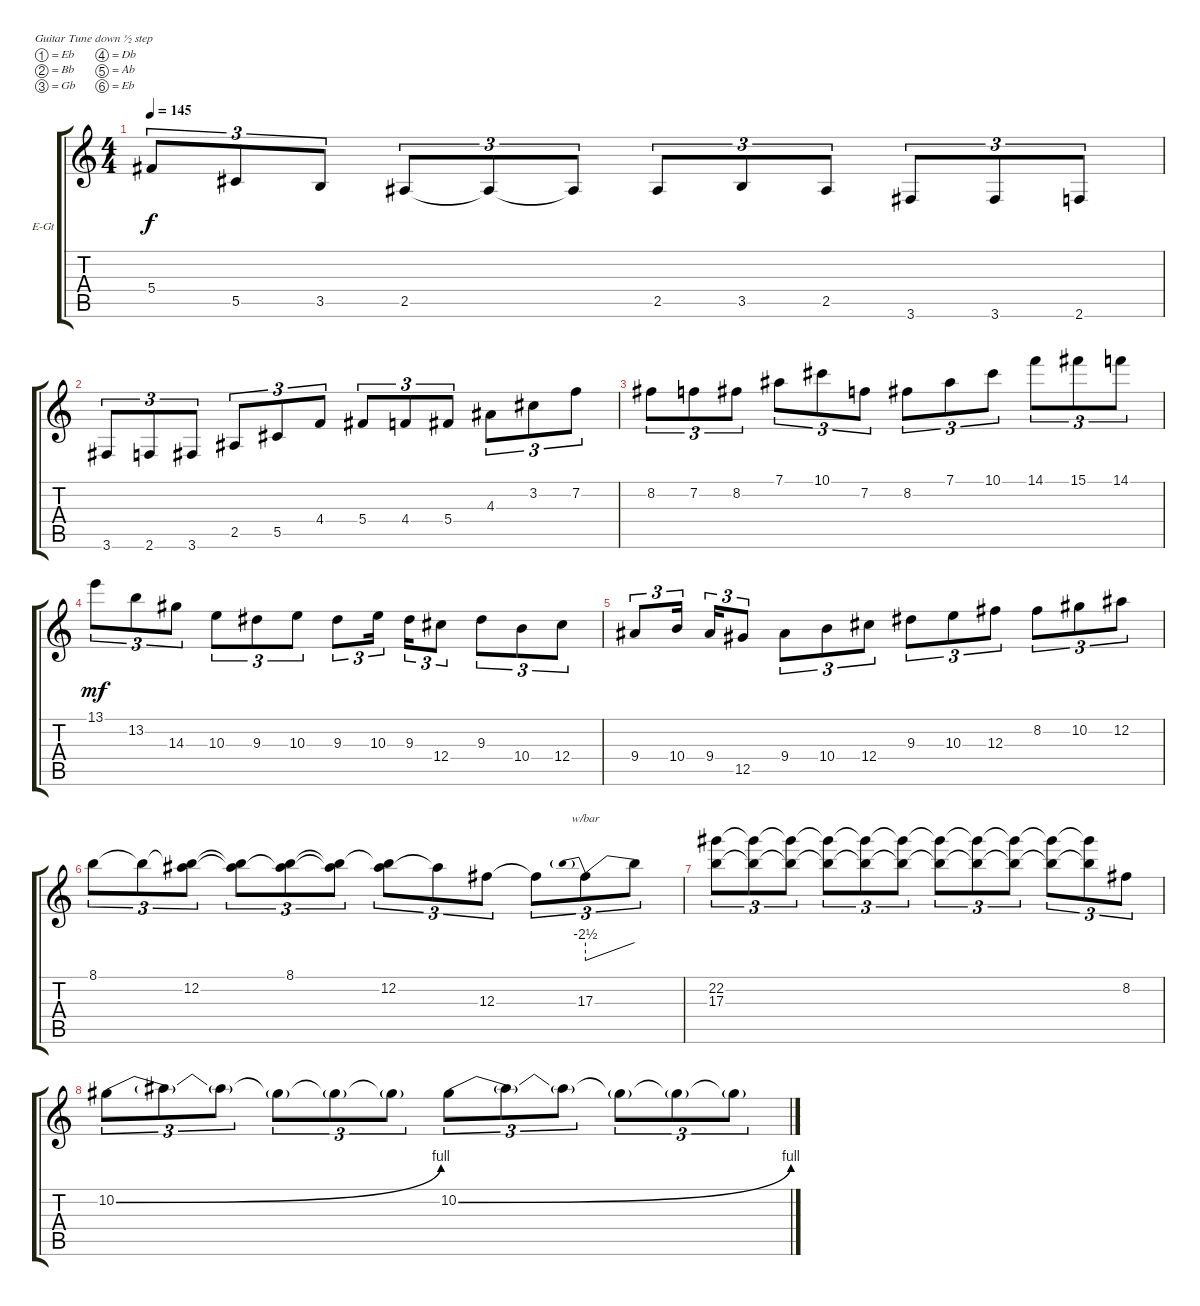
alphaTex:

\bracketExtendMode groupsimilarinstruments
\firstSystemTrackNameOrientation horizontal
\otherSystemsTrackNameOrientation horizontal
\track ("solo" "E-Gt") {instrument distortionguitar}
\staff {score tabs}
\tuning (Eb4 Bb3 Gb3 Db3 Ab2 Eb2)
\ts (4 4)
\tempo 145
\clef g2
\ks c
5.4.8{tu (3 2) dy f} 5.5.8{tu (3 2)} 3.5.8{tu (3 2)} 2.5.8{tu (3 2)} 2.5{t}.8{tu (3 2)} 2.5{t}.8{tu (3 2)} 2.5.8{tu (3 2)} 3.5.8{tu (3 2)} 2.5.8{tu (3 2)} 3.6.8{tu (3 2)} 3.6.8{tu (3 2)} 2.6.8{tu (3 2)} |
3.6.8{tu (3 2)} 2.6.8{tu (3 2)} 3.6.8{tu (3 2)} 2.5.8{tu (3 2)} 5.5.8{tu (3 2)} 4.4.8{tu (3 2)} 5.4.8{tu (3 2)} 4.4.8{tu (3 2)} 5.4.8{tu (3 2)} 4.3.8{tu (3 2)} 3.2.8{tu (3 2)} 7.2.8{tu (3 2)} |
8.2.8{tu (3 2)} 7.2.8{tu (3 2)} 8.2.8{tu (3 2)} 7.1.8{tu (3 2)} 10.1.8{tu (3 2)} 7.2.8{tu (3 2)} 8.2.8{tu (3 2)} 7.1.8{tu (3 2)} 10.1.8{tu (3 2)} 14.1.8{tu (3 2)} 15.1.8{tu (3 2)} 14.1.8{tu (3 2)} |
13.1.8{tu (3 2) dy mf} 13.2.8{tu (3 2)} 14.3.8{tu (3 2)} 10.3.8{tu (3 2)} 9.3.8{tu (3 2)} 10.3.8{tu (3 2)} 9.3.8{tu (3 2)} 10.3.16{tu (3 2)} 9.3.16{tu (3 2)} 12.4.8{tu (3 2)} 9.3.8{tu (3 2)} 10.4.8{tu (3 2)} 12.4.8{tu (3 2)} |
9.4.8{tu (3 2)} 10.4.16{tu (3 2)} 9.4.16{tu (3 2)} 12.5.8{tu (3 2)} 9.4.8{tu (3 2)} 10.4.8{tu (3 2)} 12.4.8{tu (3 2)} 9.3.8{tu (3 2)} 10.3.8{tu (3 2)} 12.3.8{tu (3 2)} 8.2.8{tu (3 2)} 10.2.8{tu (3 2)} 12.2.8{tu (3 2)} |
8.1.8{tu (3 2)} 8.1{t}.8{tu (3 2)} (12.2 8.1{t}).8{tu (3 2)} (12.2{t} 8.1{t}).8{tu (3 2)} (8.1 12.2{t}).8{tu (3 2)} (8.1{t} 12.2{t}).8{tu (3 2)} (12.2 8.1{t}).8{tu (3 2)} 12.2{t}.8{tu (3 2)} 12.3.8{tu (3 2)} 12.3{t}.8{tu (3 2)} 17.3.8{tu (3 2) tbe (predivedive default 0 -10 30 0)} 17.3{t}.8{tu (3 2)} |
(17.3 22.2).8{tu (3 2)} (17.3{t} 22.2{t}).8{tu (3 2)} (17.3{t} 22.2{t}).8{tu (3 2)} (17.3{t} 22.2{t}).8{tu (3 2)} (17.3{t} 22.2{t}).8{tu (3 2)} (17.3{t} 22.2{t}).8{tu (3 2)} (17.3{t} 22.2{t}).8{tu (3 2)} (17.3{t} 22.2{t}).8{tu (3 2)} (17.3{t} 22.2{t}).8{tu (3 2)} (17.3{t} 22.2{t}).8{tu (3 2)} (17.3{t} 22.2{t}).8{tu (3 2)} 8.2.8{tu (3 2)} |
10.2{be (bend 0 0 15 4)}.8{tu (3 2)} 10.2{t}.8{tu (3 2)} 10.2{t}.8{tu (3 2)} 10.2{t}.8{tu (3 2)} 10.2{t}.8{tu (3 2)} 10.2{t}.8{tu (3 2)} 10.2{be (bend 0 0 15 4)}.8{tu (3 2)} 10.2{t}.8{tu (3 2)} 10.2{t}.8{tu (3 2)} 10.2{t}.8{tu (3 2)} 10.2{t}.8{tu (3 2)} 10.2{t}.8{tu (3 2)}
